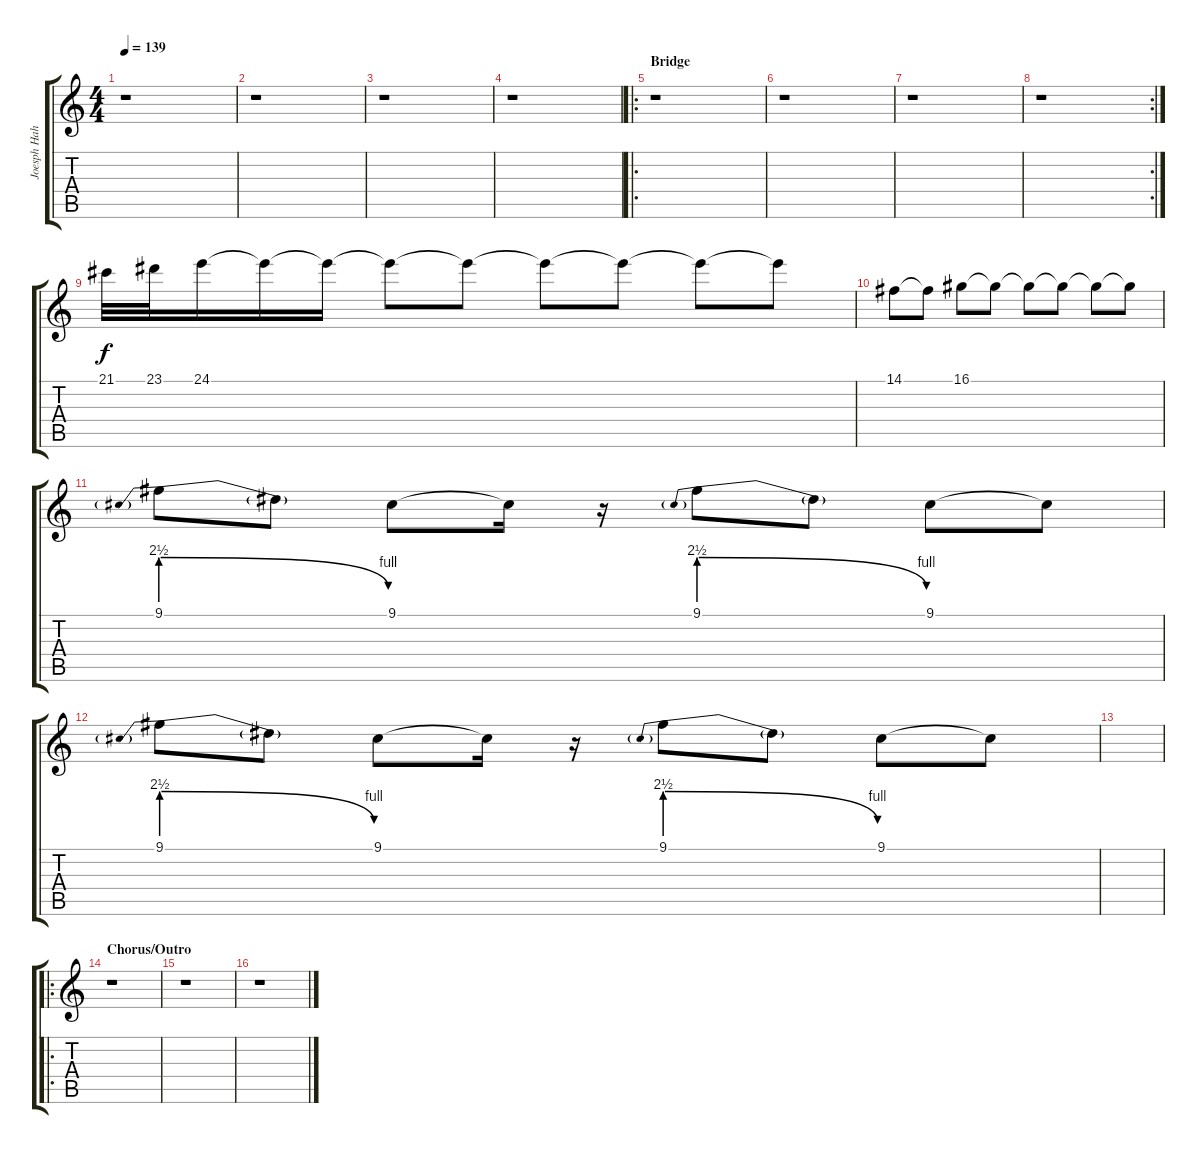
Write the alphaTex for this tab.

\track ("Joesph Hahn" "Joesph Hah") {instrument synthstrings1}
\staff {score tabs}
\tuning (E4 B3 G3 D3 A2 E2) {hide}
\ts (4 4)
\tempo 139
\clef g2
\ks c
r.1{dy f} |
r.1 |
r.1 |
r.1 |
\ro
\section ("" "Bridge")
r.1 |
r.1 |
r.1 |
\rc 2
r.1 |
21.1.32 23.1.32 24.1.16 24.1{t}.16 24.1{t}.16 24.1{t}.8 24.1{t}.8 24.1{t}.8 24.1{t}.8 24.1{t}.8 24.1{t}.8 |
14.1.8 14.1{t}.8 16.1.8 16.1{t}.8 16.1{t}.8 16.1{t}.8 16.1{t}.8 16.1{t}.8 |
9.1{be (prebendrelease 0 10 60 4)}.8 9.1{t}.8 9.1.8 9.1{t}.16 r.16 9.1{be (prebendrelease 0 10 60 4)}.8 9.1{t}.8 9.1.8 9.1{t}.8 |
9.1{be (prebendrelease 0 10 60 4)}.8 9.1{t}.8 9.1.8 9.1{t}.16 r.16 9.1{be (prebendrelease 0 10 60 4)}.8 9.1{t}.8 9.1.8 9.1{t}.8 |
|
\ro
\section ("" "Chorus/Outro")
r.1 |
r.1 |
r.1
